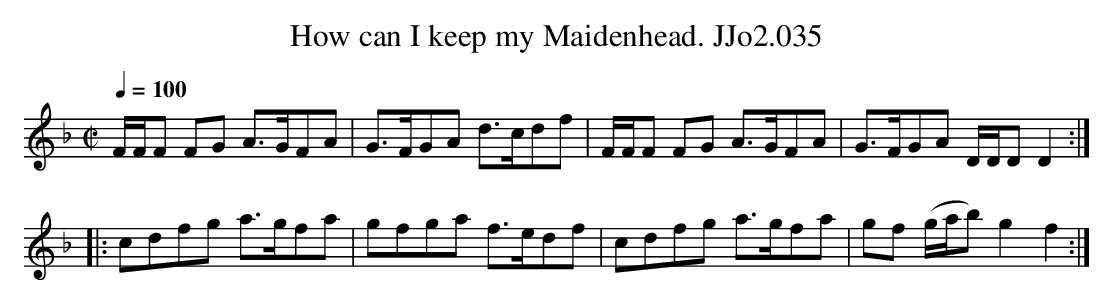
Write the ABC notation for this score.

X:1
T:How can I keep my Maidenhead. JJo2.035
M:C|
L:1/8
Q:1/4=100
K:F
F/F/F FG A>GFA|G>FGA d>cdf|F/F/F FG A>GFA|G>FGA D/D/D D2:|
|:cdfg a>gfa|gfga f>edf|cdfg a>gfa|gf (g/a/b)g2f2:|
